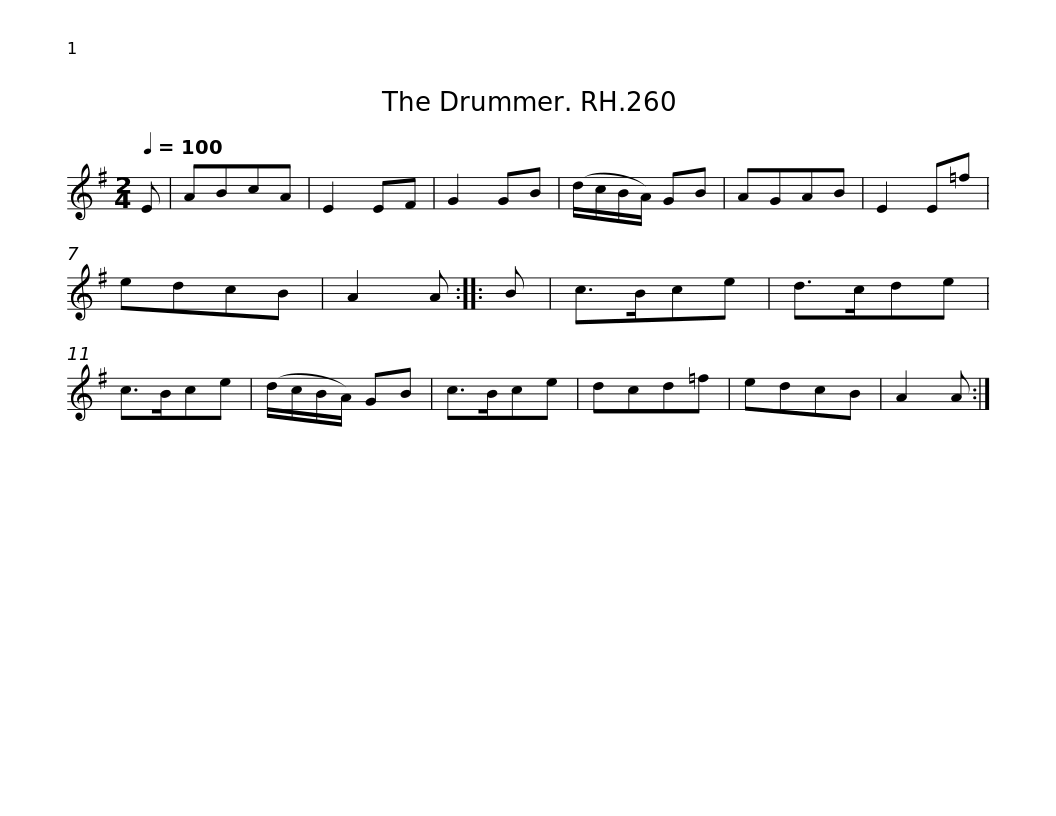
X:1
L:1/8
Q:1/4=100
M:2/4
I:linebreak $
K:G
V:1 treble
V:1
 E | ABcA | E2 EF | G2 GB | (d/c/B/A/) GB | %5
 AGAB | E2 E=f | edcB | A2 A :: B | %10
 c>Bce | d>cde |$ c>Bce | (d/c/B/A/) GB | c>Bce | %15
 dcd=f | edcB | A2 A :| %18
